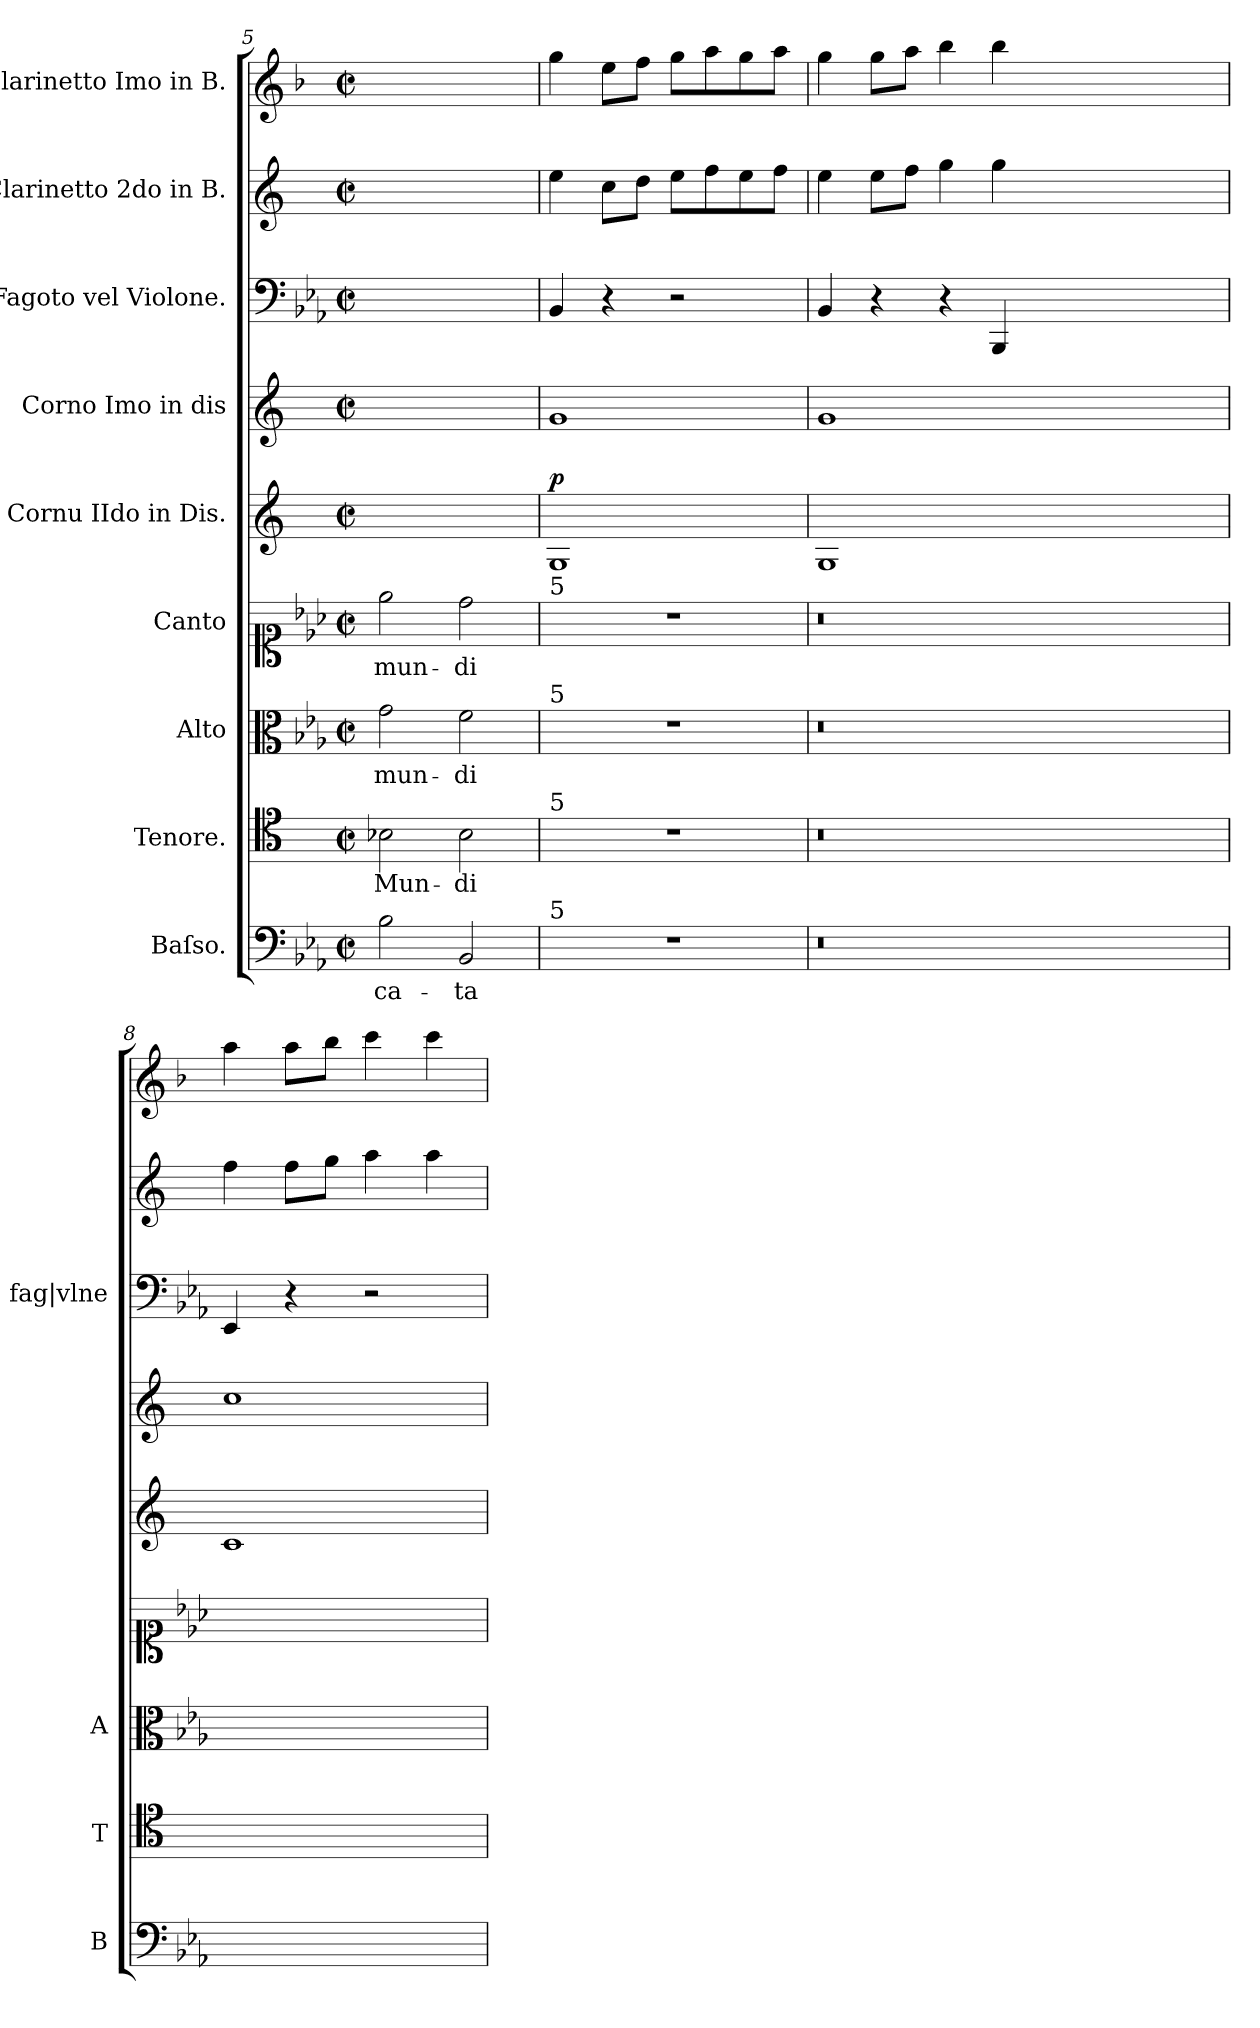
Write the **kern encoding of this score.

**kern	**text	**kern	**text	**kern	**text	**kern	**text	**kern	**dynam	**kern	**dynam	**kern	**kern	**kern
*part9	*part9	*part8	*part8	*part7	*part7	*part6	*part6	*part5	*part5	*part4	*part4	*part3	*part2	*part1
*staff9	*staff9	*staff8	*staff8	*staff7	*staff7	*staff6	*staff6	*staff5	*staff5	*staff4	*staff4	*staff3	*staff2	*staff1
*I"Baſso.	*	*I"Tenore.	*	*I"Alto	*	*I"Canto	*	*I"Cornu IIdo in Dis.	*	*I"Corno Imo in dis	*	*I"Fagoto vel Violone.	*I"Clarinetto 2do in B.	*I"Clarinetto Imo in B.
*I'B	*	*I'T	*	*I'A	*	*	*	*	*	*	*	*I'fag|vlne	*	*
*clefF4	*	*clefC4	*	*clefC3	*	*clefC1	*	*clefG2	*	*clefG2	*	*clefF4	*clefG2	*clefG2
*	*	*	*	*	*	*	*	*ITrd5c9	*	*ITrd5c9	*	*	*ITrd1c2	*ITrd1c2
*k[b-e-a-]	*	*	*	*k[b-e-a-]	*	*k[b-e-a-]	*	*k[b-e-a-]	*	*k[b-e-a-]	*	*k[b-e-a-]	*k[b-e-]	*k[b-e-a-]
*M2/2	*	*M2/2	*	*M2/2	*	*M2/2	*	*M2/2	*	*M2/2	*	*M2/2	*M2/2	*M2/2
*met(c|)	*	*met(c|)	*	*met(c|)	*	*met(c|)	*	*met(c|)	*	*met(c|)	*	*met(c|)	*met(c|)	*met(c|)
=5	=5	=5	=5	=5	=5	=5	=5	=5	=5	=5	=5	=5	=5	=5
2B-\	-ca-	2B-\	Mun-	2g\	mun-	2ee-\	mun-	1ryy	.	1ryy	.	1ryy	1ryy	1ryy
2BB-/	-ta	2B-\	-di	2f\	-di	2dd\	-di	.	.	.	.	.	.	.
=6	=6	=6	=6	=6	=6	=6	=6	=6	=6	=6	=6	=6	=6	=6
!	!	!	!	!	!	!LO:TX:a:t=5	!	!	!	!	!	!	!	!
!	!	!	!	!LO:TX:a:t=5	!	!	!	!	!	!	!	!	!	!
!	!	!LO:TX:a:t=5	!	!	!	!	!	!	!	!	!	!	!	!
!LO:TX:a:t=5	!	!	!	!	!	!	!	!	!	!	!	!	!	!
!	!	!	!	!	!	!	!	!	!LO:DY:a	!	!LO:DY:a	!	!	!
1r	.	1r	.	1r	.	1r	.	1BB-	p.	1B-	p&colon;	4BB-/	4dd\	4ff\
.	.	.	.	.	.	.	.	.	.	.	.	4r	8b-\L	8dd\L
.	.	.	.	.	.	.	.	.	.	.	.	.	8cc\J	8ee-\J
.	.	.	.	.	.	.	.	.	.	.	.	2r	8dd\L	8ff\L
.	.	.	.	.	.	.	.	.	.	.	.	.	8ee-\	8gg\
.	.	.	.	.	.	.	.	.	.	.	.	.	8dd\	8ff\
.	.	.	.	.	.	.	.	.	.	.	.	.	8ee-\J	8gg\J
=7	=7	=7	=7	=7	=7	=7	=7	=7	=7	=7	=7	=7	=7	=7
0.r	.	0.r	.	0.r	.	0.r	.	1BB-	.	1B-	.	4BB-/	4dd\	4ff\
.	.	.	.	.	.	.	.	.	.	.	.	4r	8dd\L	8ff\L
.	.	.	.	.	.	.	.	.	.	.	.	.	8ee-\J	8gg\J
.	.	.	.	.	.	.	.	.	.	.	.	4r	4ff\	4aa-\
.	.	.	.	.	.	.	.	.	.	.	.	4BBB-/	4ff\	4aa-\
.	.	.	.	.	.	.	.	0ryy	.	0ryy	.	0ryy	0ryy	0ryy
=8	=8	=8	=8	=8	=8	=8	=8	=8	=8	=8	=8	=8	=8	=8
1ryy	.	1ryy	.	1ryy	.	1ryy	.	1E-	.	1e-	.	4EE-/	4ee-\	4gg\
.	.	.	.	.	.	.	.	.	.	.	.	4r	8ee-\L	8gg\L
.	.	.	.	.	.	.	.	.	.	.	.	.	8ff\J	8aa-\J
.	.	.	.	.	.	.	.	.	.	.	.	2r	4gg\	4bb-\
.	.	.	.	.	.	.	.	.	.	.	.	.	4gg\	4bb-\
=	=	=	=	=	=	=	=	=	=	=	=	=	=	=
*-	*-	*-	*-	*-	*-	*-	*-	*-	*-	*-	*-	*-	*-	*-
